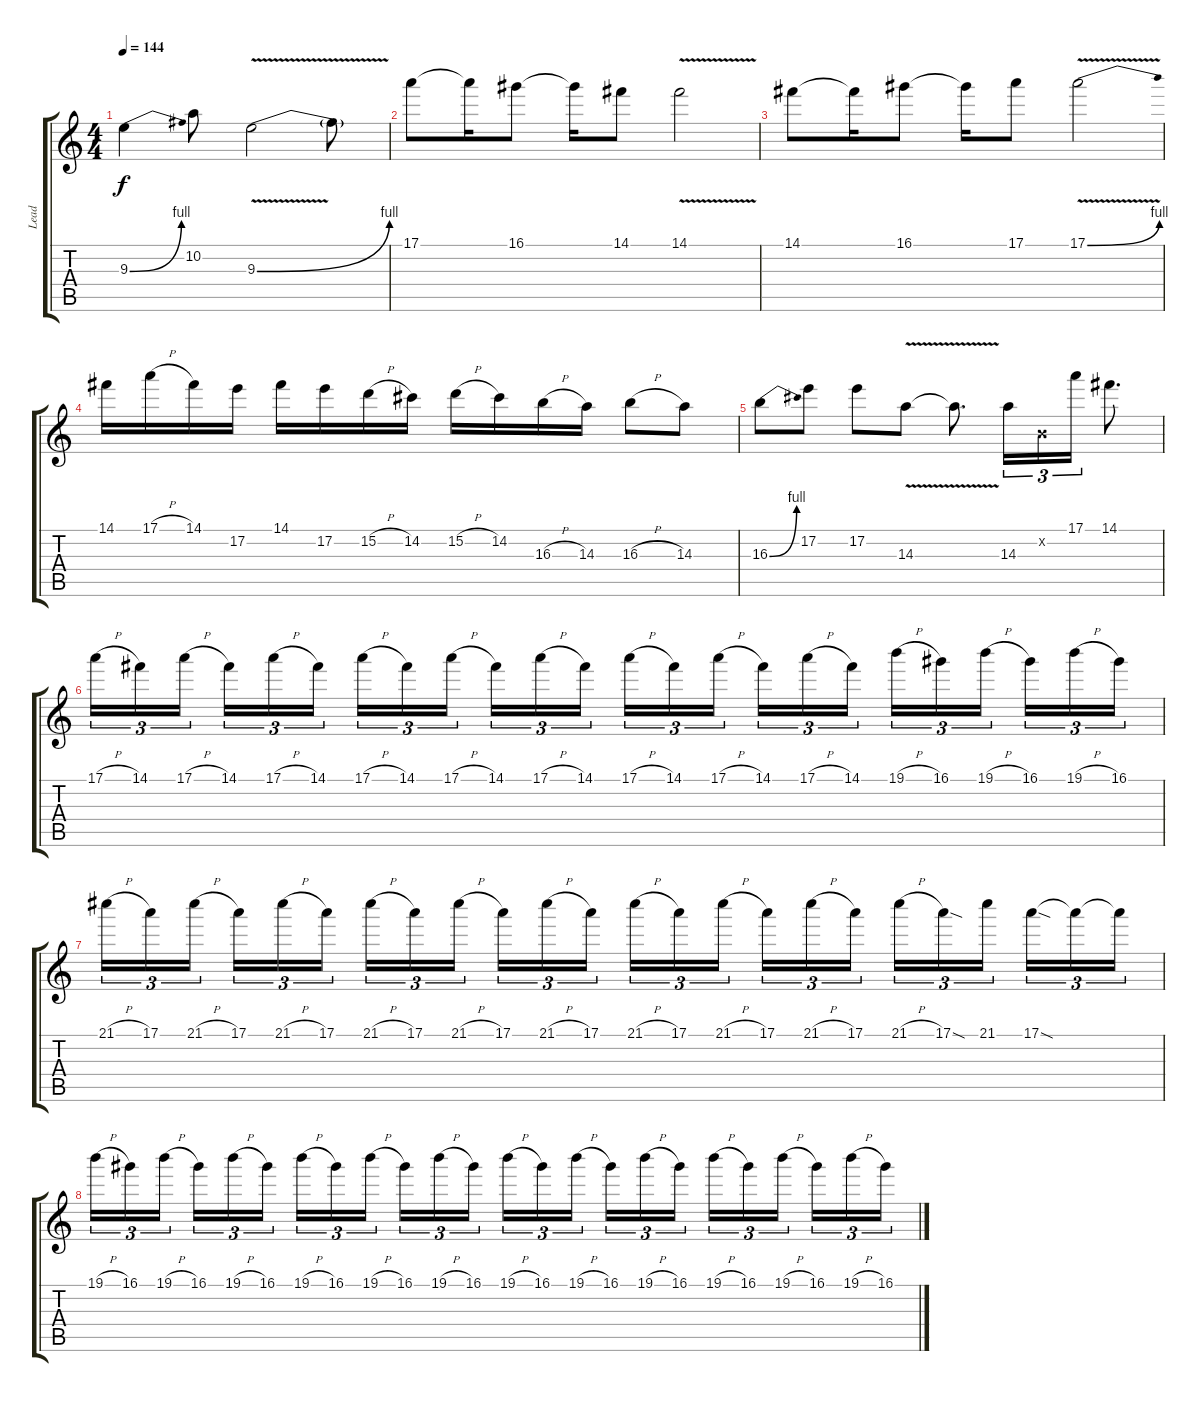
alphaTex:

\track ("Lead" "Lead") {instrument overdrivenguitar}
\staff {score tabs}
\tuning (E4 B3 G3 D3 A2 E2) {hide}
\ts (4 4)
\tempo 144
\clef g2
\ks c
9.3{be (bend 0 0 60 4)}.4{dy f} 10.2.8 9.3{be (bend 0 0 60 4) v}.2 9.3{t}.8 |
17.1.8 17.1{t}.16 16.1.8 16.1{t}.16 14.1.8 14.1{v}.2 |
14.1.8 14.1{t}.16 16.1.8 16.1{t}.16 17.1.8 17.1{be (bend 0 0 60 4) v}.2 |
14.1.16 17.1{h}.16 14.1.16 17.2.16 14.1.16 17.2.16 15.2{h}.16 14.2.16 15.2{h}.16 14.2.16 16.3{h}.16 14.3.16 16.3{h}.8 14.3.8 |
16.3{be (bend 0 0 60 4)}.8 17.2.8 17.2.8 14.3{v}.8 14.3{t}.8{d} 14.3.16{tu (3 2)} 0.2{x}.16{tu (3 2)} 17.1.16{tu (3 2)} 14.1.8{d} |
17.1{h}.16{tu (3 2)} 14.1.16{tu (3 2)} 17.1{h}.16{tu (3 2) beam splitsecondary} 14.1.16{tu (3 2)} 17.1{h}.16{tu (3 2)} 14.1.16{tu (3 2)} 17.1{h}.16{tu (3 2)} 14.1.16{tu (3 2)} 17.1{h}.16{tu (3 2) beam splitsecondary} 14.1.16{tu (3 2)} 17.1{h}.16{tu (3 2)} 14.1.16{tu (3 2)} 17.1{h}.16{tu (3 2)} 14.1.16{tu (3 2)} 17.1{h}.16{tu (3 2) beam splitsecondary} 14.1.16{tu (3 2)} 17.1{h}.16{tu (3 2)} 14.1.16{tu (3 2)} 19.1{h}.16{tu (3 2)} 16.1.16{tu (3 2)} 19.1{h}.16{tu (3 2) beam splitsecondary} 16.1.16{tu (3 2)} 19.1{h}.16{tu (3 2)} 16.1.16{tu (3 2)} |
21.1{h}.16{tu (3 2)} 17.1.16{tu (3 2)} 21.1{h}.16{tu (3 2) beam splitsecondary} 17.1.16{tu (3 2)} 21.1{h}.16{tu (3 2)} 17.1.16{tu (3 2)} 21.1{h}.16{tu (3 2)} 17.1.16{tu (3 2)} 21.1{h}.16{tu (3 2) beam splitsecondary} 17.1.16{tu (3 2)} 21.1{h}.16{tu (3 2)} 17.1.16{tu (3 2)} 21.1{h}.16{tu (3 2)} 17.1.16{tu (3 2)} 21.1{h}.16{tu (3 2) beam splitsecondary} 17.1.16{tu (3 2)} 21.1{h}.16{tu (3 2)} 17.1.16{tu (3 2)} 21.1{h}.16{tu (3 2)} 17.1{sod}.16{tu (3 2)} 21.1.16{tu (3 2) beam splitsecondary} 17.1{sod}.16{tu (3 2)} 17.1{t}.16{tu (3 2)} 17.1{t}.16{tu (3 2)} |
19.1{h}.16{tu (3 2)} 16.1.16{tu (3 2)} 19.1{h}.16{tu (3 2) beam splitsecondary} 16.1.16{tu (3 2)} 19.1{h}.16{tu (3 2)} 16.1.16{tu (3 2)} 19.1{h}.16{tu (3 2)} 16.1.16{tu (3 2)} 19.1{h}.16{tu (3 2) beam splitsecondary} 16.1.16{tu (3 2)} 19.1{h}.16{tu (3 2)} 16.1.16{tu (3 2)} 19.1{h}.16{tu (3 2)} 16.1.16{tu (3 2)} 19.1{h}.16{tu (3 2) beam splitsecondary} 16.1.16{tu (3 2)} 19.1{h}.16{tu (3 2)} 16.1.16{tu (3 2)} 19.1{h}.16{tu (3 2)} 16.1.16{tu (3 2)} 19.1{h}.16{tu (3 2) beam splitsecondary} 16.1.16{tu (3 2)} 19.1{h}.16{tu (3 2)} 16.1.16{tu (3 2)}
